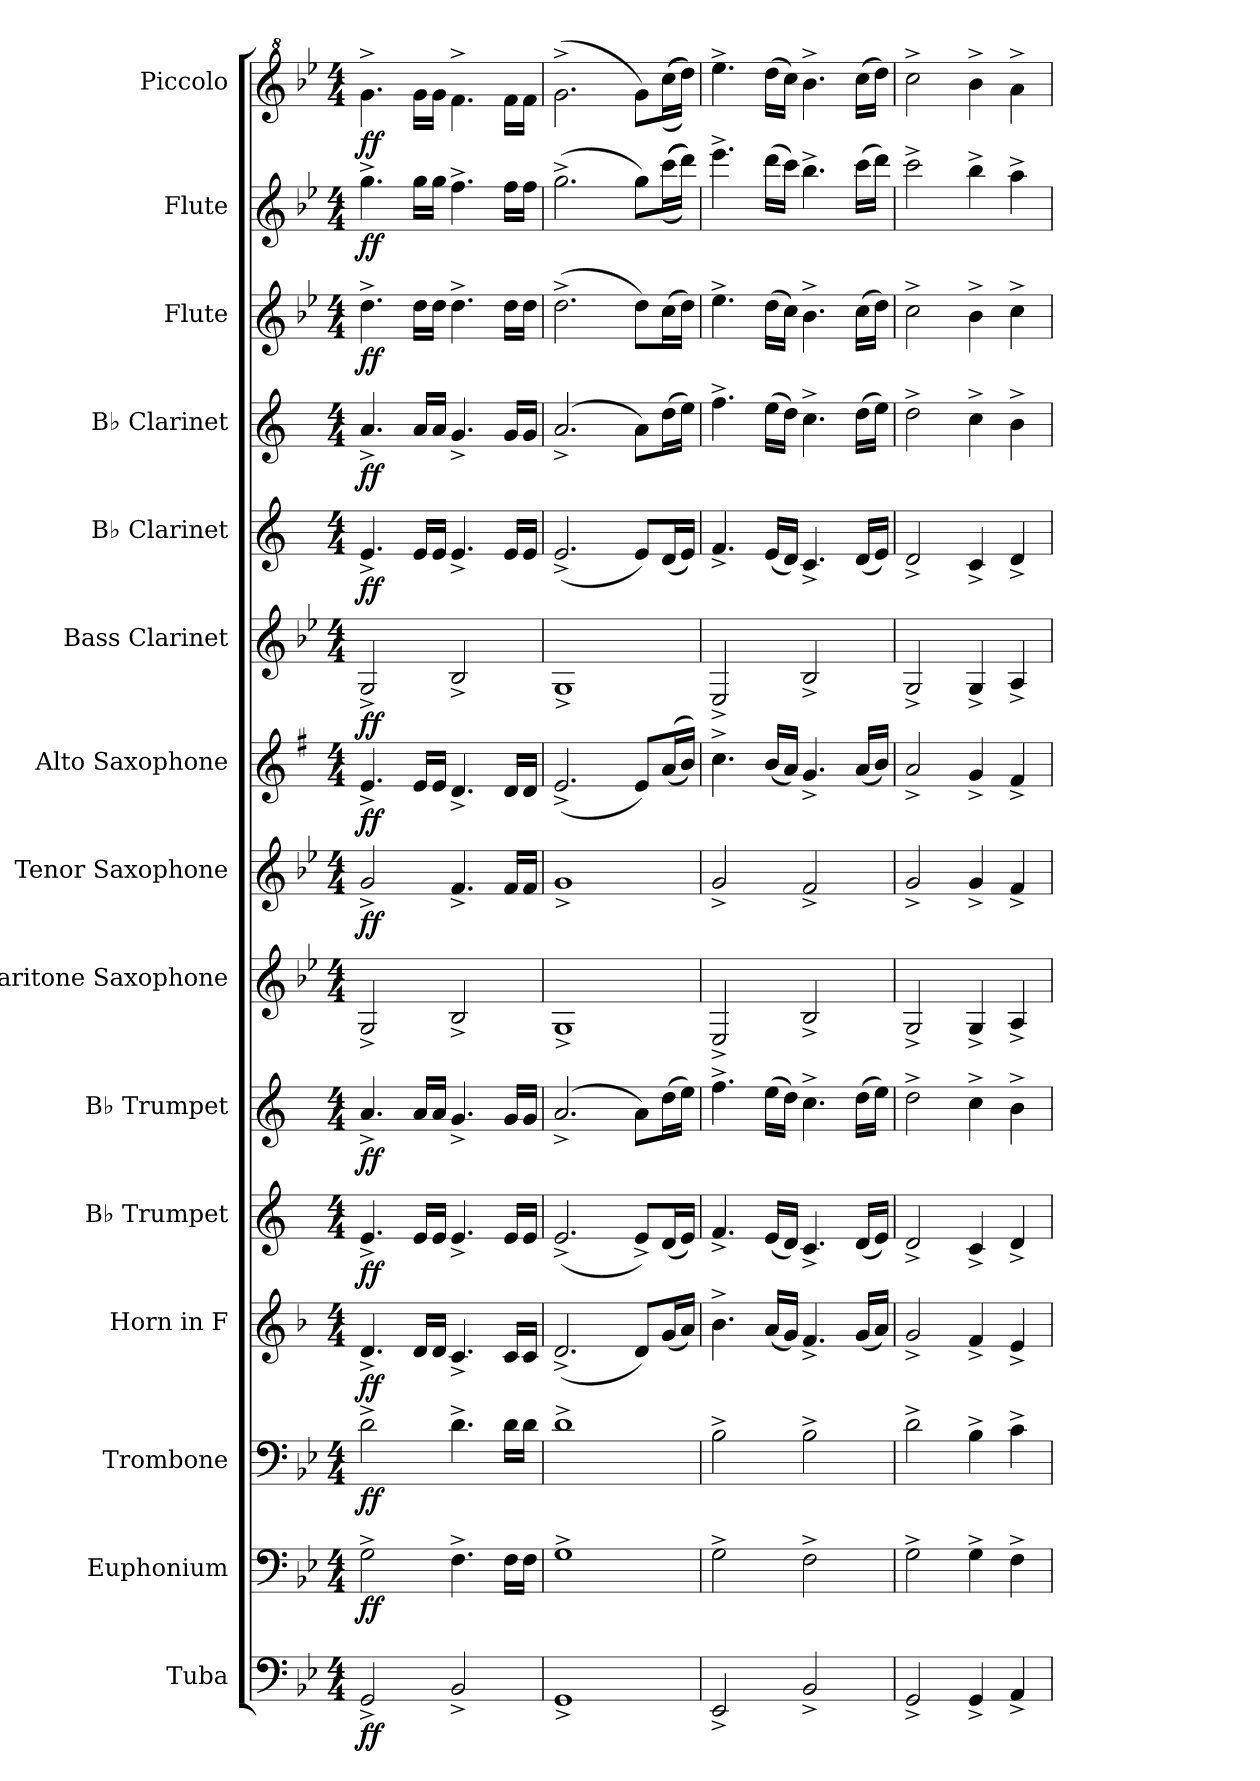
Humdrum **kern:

**kern	**dynam	**kern	**dynam	**kern	**dynam	**kern	**dynam	**kern	**dynam	**kern	**dynam	**kern	**kern	**dynam	**kern	**dynam	**kern	**dynam	**kern	**dynam	**kern	**dynam	**kern	**dynam	**kern	**dynam	**kern	**dynam
*part15	*part15	*part14	*part14	*part13	*part13	*part12	*part12	*part11	*part11	*part10	*part10	*part9	*part8	*part8	*part7	*part7	*part6	*part6	*part5	*part5	*part4	*part4	*part3	*part3	*part2	*part2	*part1	*part1
*staff15	*staff15	*staff14	*staff14	*staff13	*staff13	*staff12	*staff12	*staff11	*staff11	*staff10	*staff10	*staff9	*staff8	*staff8	*staff7	*staff7	*staff6	*staff6	*staff5	*staff5	*staff4	*staff4	*staff3	*staff3	*staff2	*staff2	*staff1	*staff1
*I"Tuba	*	*I"Euphonium	*	*I"Trombone	*	*I"Horn in F	*	*I"B♭ Trumpet	*	*I"B♭ Trumpet	*	*I"Baritone Saxophone	*I"Tenor Saxophone	*	*I"Alto Saxophone	*	*I"Bass Clarinet	*	*I"B♭ Clarinet	*	*I"B♭ Clarinet	*	*I"Flute	*	*I"Flute	*	*I"Piccolo	*
*I'Tba.	*	*I'Euph.	*	*I'Tbn.	*	*	*	*I'B♭ Tpt.	*	*I'B♭ Tpt.	*	*I'Bar. Sax.	*I'T. Sax.	*	*I'A. Sax.	*	*I'B. Cl.	*	*I'B♭ Cl.	*	*I'B♭ Cl.	*	*I'Fl.	*	*I'Fl.	*	*I'Picc.	*
*clefF4	*	*clefF4	*	*clefF4	*	*clefG2	*	*clefG2	*	*clefG2	*	*clefG2	*clefG2	*	*clefG2	*	*clefG2	*	*clefG2	*	*clefG2	*	*clefG2	*	*clefG2	*	*clefG^2	*
*	*	*	*	*	*	*ITrd4c7	*	*ITrd1c2	*	*ITrd1c2	*	*ITrd12c21	*ITrd8c14	*	*ITrd5c9	*	*ITrd8c14	*	*ITrd1c2	*	*ITrd1c2	*	*	*	*	*	*ITrd-7c-12	*
*k[b-e-]	*	*k[b-e-]	*	*k[b-e-]	*	*k[b-e-]	*	*k[b-e-]	*	*k[b-e-]	*	*k[b-e-]	*k[b-e-]	*	*k[b-e-]	*	*k[b-e-]	*	*k[b-e-]	*	*k[b-e-]	*	*k[b-e-]	*	*k[b-e-]	*	*k[b-e-]	*
*M4/4	*	*M4/4	*	*M4/4	*	*M4/4	*	*M4/4	*	*M4/4	*	*M4/4	*M4/4	*	*M4/4	*	*M4/4	*	*M4/4	*	*M4/4	*	*M4/4	*	*M4/4	*	*M4/4	*
=1	=1	=1	=1	=1	=1	=1	=1	=1	=1	=1	=1	=1	=1	=1	=1	=1	=1	=1	=1	=1	=1	=1	=1	=1	=1	=1	=1	=1
!	!LO:DY:b	!	!LO:DY:b	!	!LO:DY:b	!	!LO:DY:b	!	!LO:DY:b	!	!LO:DY:b	!	!	!LO:DY:b	!	!LO:DY:b	!	!LO:DY:b	!	!LO:DY:b	!	!LO:DY:b	!	!LO:DY:b	!	!LO:DY:b	!	!LO:DY:b
2GG^/	ff	2G^\	ff	2d^\	ff	4.G^/	ff	4.d^/	ff	4.g^/	ff	2GG^/	2G^/	ff	4.G^/	ff	2GG^/	ff	4.d^/	ff	4.g^/	ff	4.dd^\	ff	4.gg^\	ff	4.ggg^\	ff
.	.	.	.	.	.	16G/LL	.	16d/LL	.	16g/LL	.	.	.	.	16G/LL	.	.	.	16d/LL	.	16g/LL	.	16dd\LL	.	16gg\LL	.	16ggg\LL	.
.	.	.	.	.	.	16G/JJ	.	16d/JJ	.	16g/JJ	.	.	.	.	16G/JJ	.	.	.	16d/JJ	.	16g/JJ	.	16dd\JJ	.	16gg\JJ	.	16ggg\JJ	.
2BB-^/	.	4.F^\	.	4.d^\	.	4.F^/	.	4.d^/	.	4.f^/	.	2BB-^/	4.F^/	.	4.F^/	.	2BB-^/	.	4.d^/	.	4.f^/	.	4.dd^\	.	4.ff^\	.	4.fff^\	.
.	.	16F\LL	.	16d\LL	.	16F/LL	.	16d/LL	.	16f/LL	.	.	16F/LL	.	16F/LL	.	.	.	16d/LL	.	16f/LL	.	16dd\LL	.	16ff\LL	.	16fff\LL	.
.	.	16F\JJ	.	16d\JJ	.	16F/JJ	.	16d/JJ	.	16f/JJ	.	.	16F/JJ	.	16F/JJ	.	.	.	16d/JJ	.	16f/JJ	.	16dd\JJ	.	16ff\JJ	.	16fff\JJ	.
=2	=2	=2	=2	=2	=2	=2	=2	=2	=2	=2	=2	=2	=2	=2	=2	=2	=2	=2	=2	=2	=2	=2	=2	=2	=2	=2	=2	=2
1GG^	.	1G^	.	1d^	.	(2.G^/	.	(2.d^/	.	(2.g^/	.	1GG^	1G^	.	(2.G^/	.	1GG^	.	(2.d^/	.	(2.g^/	.	(2.dd^\	.	(2.gg^\	.	(2.ggg^\	.
.	.	.	.	.	.	8G/L)	.	8d^/L)	.	8g\L)	.	.	.	.	8G/L)	.	.	.	8d/L)	.	8g\L)	.	8dd\L)	.	8gg\L)	.	8ggg\L)	.
.	.	.	.	.	.	(16c/L	.	(16c/L	.	(16cc\L	.	.	.	.	((16c/L	.	.	.	(16c/L	.	(16cc\L	.	(16cc\L	.	((((16ccc\L	.	(((16cccc\L	.
.	.	.	.	.	.	16d/JJ)	.	16d/JJ)	.	16dd\JJ)	.	.	.	.	16d/JJ))	.	.	.	16d/JJ)	.	16dd\JJ)	.	16dd\JJ)	.	16ddd\JJ))))	.	16dddd\JJ)))	.
=3	=3	=3	=3	=3	=3	=3	=3	=3	=3	=3	=3	=3	=3	=3	=3	=3	=3	=3	=3	=3	=3	=3	=3	=3	=3	=3	=3	=3
2EE-^/	.	2G^\	.	2B-^\	.	4.e-^\	.	4.e-^/	.	4.ee-^\	.	2EE-^/	2G^/	.	4.e-^\	.	2EE-^/	.	4.e-^/	.	4.ee-^\	.	4.ee-^\	.	4.eee-^\	.	4.eeee-^\	.
.	.	.	.	.	.	(16d/LL	.	(16d/LL	.	(16dd\LL	.	.	.	.	(16d/LL	.	.	.	(16d/LL	.	(16dd\LL	.	(16dd\LL	.	(16ddd\LL	.	(16dddd\LL	.
.	.	.	.	.	.	16c/JJ)	.	16c/JJ)	.	16cc\JJ)	.	.	.	.	16c/JJ)	.	.	.	16c/JJ)	.	16cc\JJ)	.	16cc\JJ)	.	16ccc\JJ)	.	16cccc\JJ)	.
2BB-^/	.	2F^\	.	2B-^\	.	4.B-^/	.	4.B-^/	.	4.b-^\	.	2BB-^/	2F^/	.	4.B-^/	.	2BB-^/	.	4.B-^/	.	4.b-^\	.	4.b-^\	.	4.bb-^\	.	4.bbb-^\	.
.	.	.	.	.	.	(16c/LL	.	(16c/LL	.	(16cc\LL	.	.	.	.	(16c/LL	.	.	.	(16c/LL	.	(16cc\LL	.	(16cc\LL	.	(16ccc\LL	.	(16cccc\LL	.
.	.	.	.	.	.	16d/JJ)	.	16d/JJ)	.	16dd\JJ)	.	.	.	.	16d/JJ)	.	.	.	16d/JJ)	.	16dd\JJ)	.	16dd\JJ)	.	16ddd\JJ)	.	16dddd\JJ)	.
=4	=4	=4	=4	=4	=4	=4	=4	=4	=4	=4	=4	=4	=4	=4	=4	=4	=4	=4	=4	=4	=4	=4	=4	=4	=4	=4	=4	=4
2GG^/	.	2G^\	.	2d^\	.	2c^/	.	2c^/	.	2cc^\	.	2GG^/	2G^/	.	2c^/	.	2GG^/	.	2c^/	.	2cc^\	.	2cc^\	.	2ccc^\	.	2cccc^\	.
4GG^/	.	4G^\	.	4B-^\	.	4B-^/	.	4B-^/	.	4b-^\	.	4GG^/	4G^/	.	4B-^/	.	4GG^/	.	4B-^/	.	4b-^\	.	4b-^\	.	4bb-^\	.	4bbb-^\	.
4AA^/	.	4F^\	.	4c^\	.	4A^/	.	4c^/	.	4a^\	.	4AA^/	4F^/	.	4A^/	.	4AA^/	.	4c^/	.	4a^\	.	4cc^\	.	4aa^\	.	4aaa^\	.
=	=	=	=	=	=	=	=	=	=	=	=	=	=	=	=	=	=	=	=	=	=	=	=	=	=	=	=	=
*-	*-	*-	*-	*-	*-	*-	*-	*-	*-	*-	*-	*-	*-	*-	*-	*-	*-	*-	*-	*-	*-	*-	*-	*-	*-	*-	*-	*-
